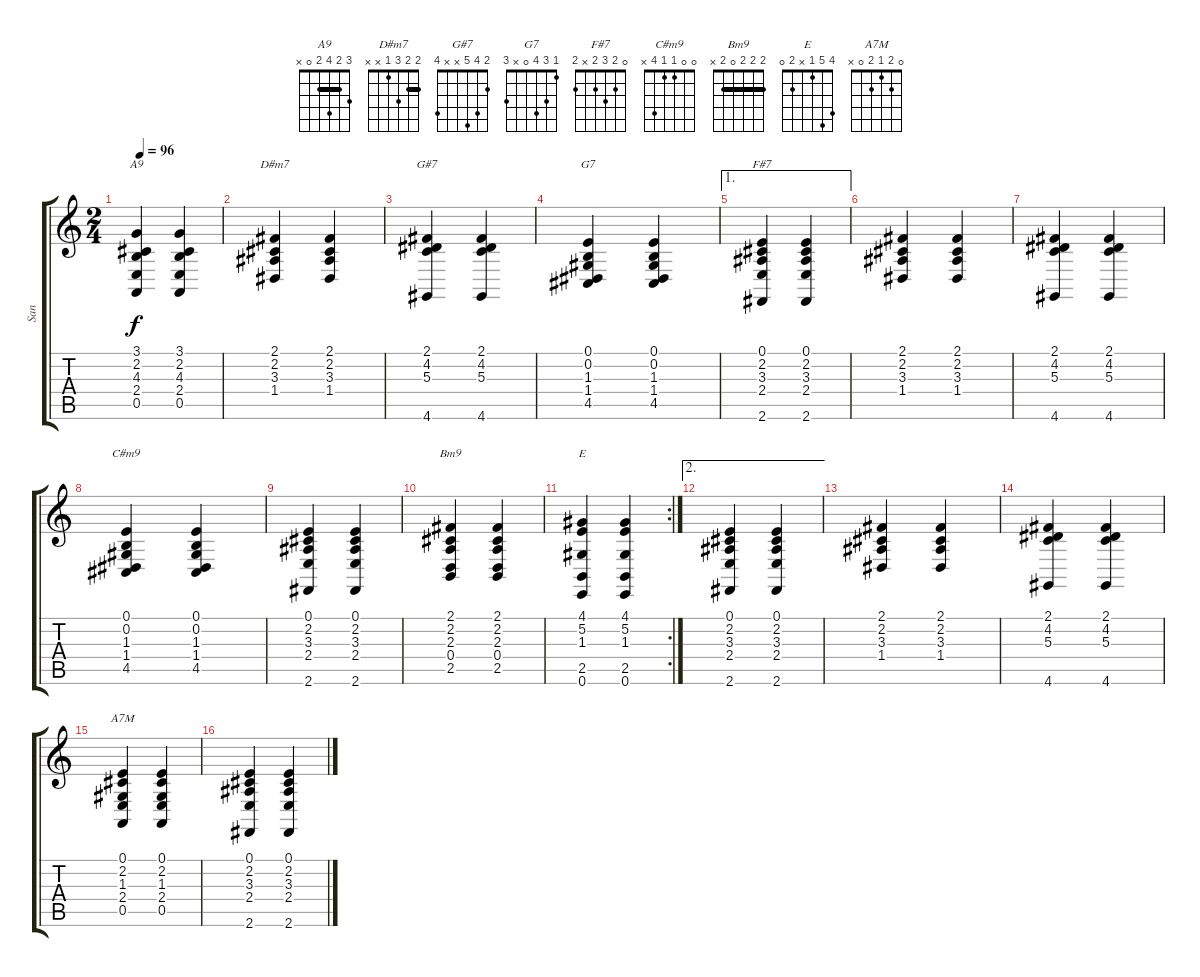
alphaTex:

\track ("San" "San") {instrument acousticgrandpiano}
\staff {score tabs}
\tuning (E4 B3 G3 D3 A2 E2) {hide}
\chord ("A9" 3 2 4 2 0 x) {barre 2}
\chord ("D#m7" 2 2 3 1 x x) {barre 2}
\chord ("G#7" 2 4 5 x x 4)
\chord ("G7" 1 3 4 0 x 3)
\chord ("F#7" 0 2 3 2 x 2)
\chord ("C#m9" 0 0 1 1 4 x)
\chord ("Bm9" 2 2 2 0 2 x) {barre 2}
\chord ("E" 4 5 1 x 2 0)
\chord ("A7M" 0 2 1 2 0 x)
\ts (2 4)
\tempo 96
\clef g2
\ks c
(3.1 2.2 4.3 2.4 0.5).4{ch "A9" dy f} (3.1 2.2 4.3 2.4 0.5).4 |
(2.1 2.2 3.3 1.4).4{ch "D#m7"} (2.1 2.2 3.3 1.4).4 |
(2.1 4.2 5.3 4.6).4{ch "G#7"} (2.1 4.2 5.3 4.6).4 |
(0.1 0.2 1.3 1.4 4.5).4{ch "G7"} (0.1 0.2 1.3 1.4 4.5).4 |
\ae 1
(0.1 2.2 3.3 2.4 2.6).4{ch "F#7"} (0.1 2.2 3.3 2.4 2.6).4 |
(2.1 2.2 3.3 1.4).4 (2.1 2.2 3.3 1.4).4 |
(2.1 4.2 5.3 4.6).4 (2.1 4.2 5.3 4.6).4 |
(0.1 0.2 1.3 1.4 4.5).4{ch "C#m9"} (0.1 0.2 1.3 1.4 4.5).4 |
(0.1 2.2 3.3 2.4 2.6).4 (0.1 2.2 3.3 2.4 2.6).4 |
(2.1 2.2 2.3 0.4 2.5).4{ch "Bm9"} (2.1 2.2 2.3 0.4 2.5).4 |
\rc 2
(4.1 5.2 1.3 2.5 0.6).4{ch "E"} (4.1 5.2 1.3 2.5 0.6).4 |
\ae 2
(0.1 2.2 3.3 2.4 2.6).4 (0.1 2.2 3.3 2.4 2.6).4 |
(2.1 2.2 3.3 1.4).4 (2.1 2.2 3.3 1.4).4 |
(2.1 4.2 5.3 4.6).4 (2.1 4.2 5.3 4.6).4 |
(0.1 2.2 1.3 2.4 0.5).4{ch "A7M"} (0.1 2.2 1.3 2.4 0.5).4 |
(0.1 2.2 3.3 2.4 2.6).4 (0.1 2.2 3.3 2.4 2.6).4
